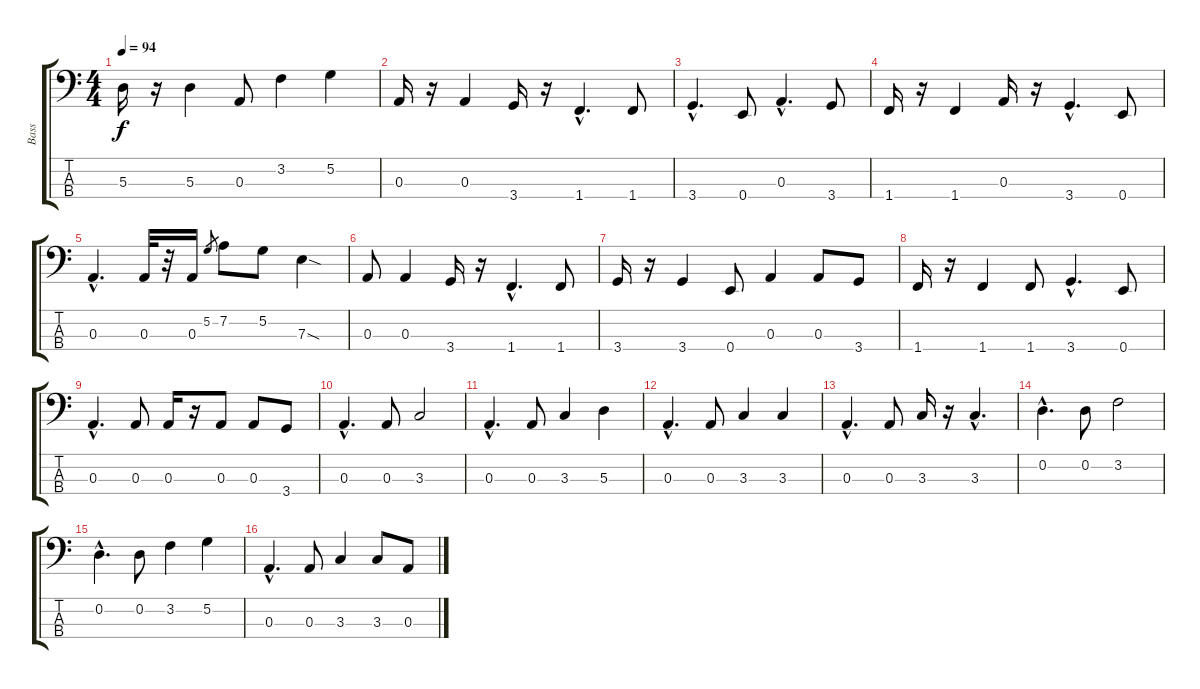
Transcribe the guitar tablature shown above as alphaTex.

\track ("Bass" "Bass") {instrument electricbassfinger}
\staff {score tabs}
\tuning (G2 D2 A1 E1) {hide}
\ts (4 4)
\tempo 94
\clef f4
\ks c
5.3.16{dy f} r.16 5.3.4 0.3.8 3.2.4 5.2.4 |
0.3.16 r.16 0.3.4 3.4.16 r.16 1.4{hac}.4{d} 1.4.8 |
3.4{hac}.4{d} 0.4.8 0.3{hac}.4{d} 3.4.8 |
1.4.16 r.16 1.4.4 0.3.16 r.16 3.4{hac}.4{d} 0.4.8 |
0.3{hac}.4{d} 0.3.32 r.32 0.3.16 5.2.8{gr} 7.2.8 5.2.8 7.3{sod}.4 |
0.3.8 0.3.4 3.4.16 r.16 1.4{hac}.4{d} 1.4.8 |
3.4.16 r.16 3.4.4 0.4.8 0.3.4 0.3.8 3.4.8 |
1.4.16 r.16 1.4.4 1.4.8 3.4{hac}.4{d} 0.4.8 |
0.3{hac}.4{d} 0.3.8 0.3.16 r.16 0.3.8 0.3.8 3.4.8 |
0.3{hac}.4{d} 0.3.8 3.3.2 |
0.3{hac}.4{d} 0.3.8 3.3.4 5.3.4 |
0.3{hac}.4{d} 0.3.8 3.3.4 3.3.4 |
0.3{hac}.4{d} 0.3.8 3.3.16 r.16 3.3{hac}.4{d} |
0.2{hac}.4{d} 0.2.8 3.2.2 |
0.2{hac}.4{d} 0.2.8 3.2.4 5.2.4 |
0.3{hac}.4{d} 0.3.8 3.3.4 3.3.8 0.3.8
